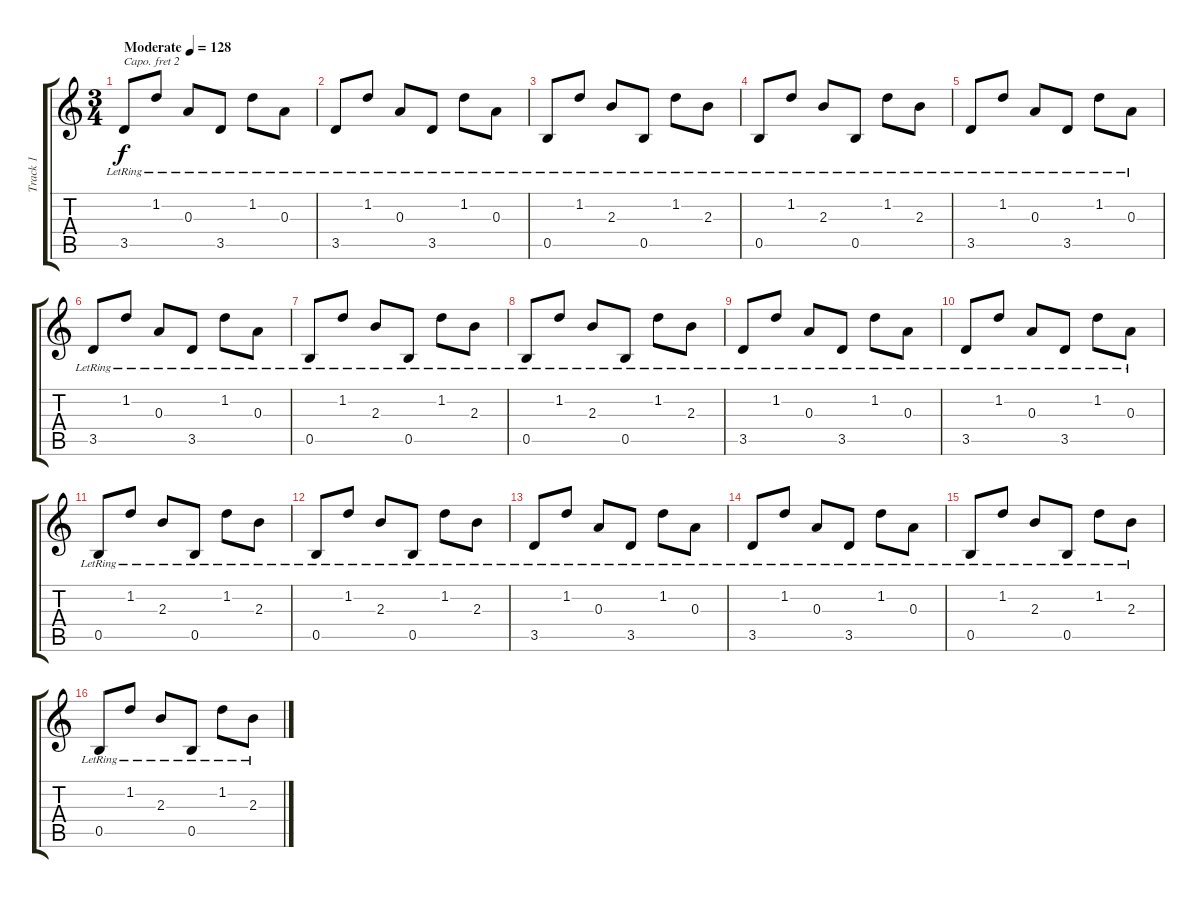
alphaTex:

\track ("Track 1" "Track 1") {instrument electricguitarjazz}
\staff {score tabs}
\capo 2
\tuning (E4 B3 G3 D3 A2 D2) {hide}
\ts (3 4)
\tempo (128 "Moderate")
\clef g2
\ks c
3.5{lr}.8{dy f instrument electricguitarjazz} 1.2{lr}.8 0.3{lr}.8 3.5{lr}.8 1.2{lr}.8 0.3{lr}.8 |
3.5{lr}.8 1.2{lr}.8 0.3{lr}.8 3.5{lr}.8 1.2{lr}.8 0.3{lr}.8 |
0.5{lr}.8 1.2{lr}.8 2.3{lr}.8 0.5{lr}.8 1.2{lr}.8 2.3{lr}.8 |
0.5{lr}.8 1.2{lr}.8 2.3{lr}.8 0.5{lr}.8 1.2{lr}.8 2.3{lr}.8 |
3.5{lr}.8 1.2{lr}.8 0.3{lr}.8 3.5{lr}.8 1.2{lr}.8 0.3{lr}.8 |
3.5{lr}.8 1.2{lr}.8 0.3{lr}.8 3.5{lr}.8 1.2{lr}.8 0.3{lr}.8 |
0.5{lr}.8 1.2{lr}.8 2.3{lr}.8 0.5{lr}.8 1.2{lr}.8 2.3{lr}.8 |
0.5{lr}.8 1.2{lr}.8 2.3{lr}.8 0.5{lr}.8 1.2{lr}.8 2.3{lr}.8 |
3.5{lr}.8 1.2{lr}.8 0.3{lr}.8 3.5{lr}.8 1.2{lr}.8 0.3{lr}.8 |
3.5{lr}.8 1.2{lr}.8 0.3{lr}.8 3.5{lr}.8 1.2{lr}.8 0.3{lr}.8 |
0.5{lr}.8 1.2{lr}.8 2.3{lr}.8 0.5{lr}.8 1.2{lr}.8 2.3{lr}.8 |
0.5{lr}.8 1.2{lr}.8 2.3{lr}.8 0.5{lr}.8 1.2{lr}.8 2.3{lr}.8 |
3.5{lr}.8 1.2{lr}.8 0.3{lr}.8 3.5{lr}.8 1.2{lr}.8 0.3{lr}.8 |
3.5{lr}.8 1.2{lr}.8 0.3{lr}.8 3.5{lr}.8 1.2{lr}.8 0.3{lr}.8 |
0.5{lr}.8 1.2{lr}.8 2.3{lr}.8 0.5{lr}.8 1.2{lr}.8 2.3{lr}.8 |
0.5{lr}.8 1.2{lr}.8 2.3{lr}.8 0.5{lr}.8 1.2{lr}.8 2.3{lr}.8
